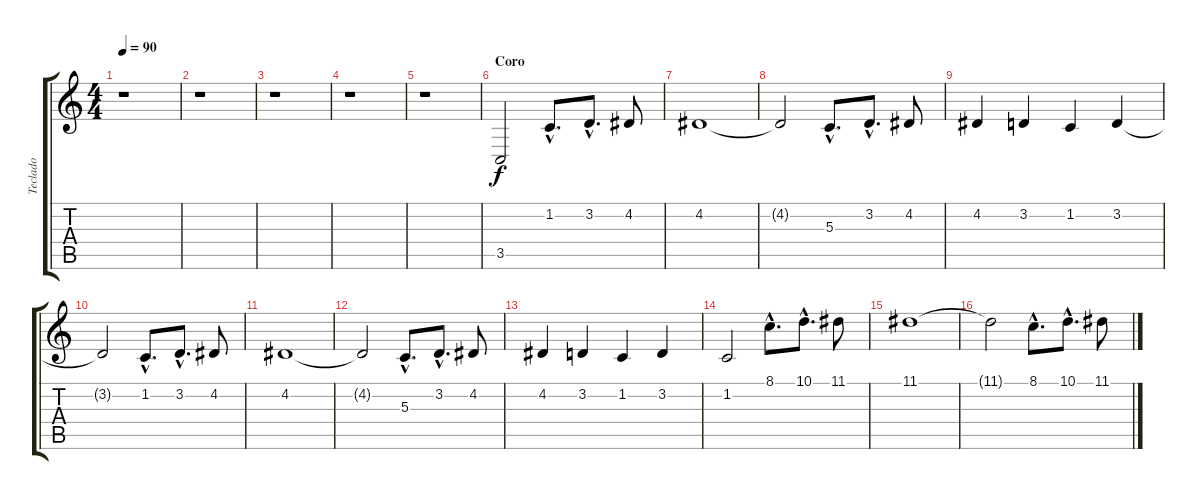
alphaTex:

\track ("Teclado" "Teclado") {instrument stringensemble1}
\staff {score tabs}
\tuning (E4 B3 G3 D3 A2 E2) {hide}
\ts (4 4)
\tempo 90
\clef g2
\ks c
r.1{dy f} |
r.1 |
r.1 |
r.1 |
r.1 |
\section ("" "Coro")
3.5.2 1.2{hac}.8{d} 3.2{hac}.8{d} 4.2.8 |
4.2.1 |
4.2{t}.2 5.3{hac}.8{d} 3.2{hac}.8{d} 4.2.8 |
4.2.4 3.2.4 1.2.4 3.2.4 |
3.2{t}.2 1.2{hac}.8{d} 3.2{hac}.8{d} 4.2.8 |
4.2.1 |
4.2{t}.2 5.3{hac}.8{d} 3.2{hac}.8{d} 4.2.8 |
4.2.4 3.2.4 1.2.4 3.2.4 |
1.2.2 8.1{hac}.8{d} 10.1{hac}.8{d} 11.1.8 |
11.1.1 |
11.1{t}.2 8.1{hac}.8{d} 10.1{hac}.8{d} 11.1.8
